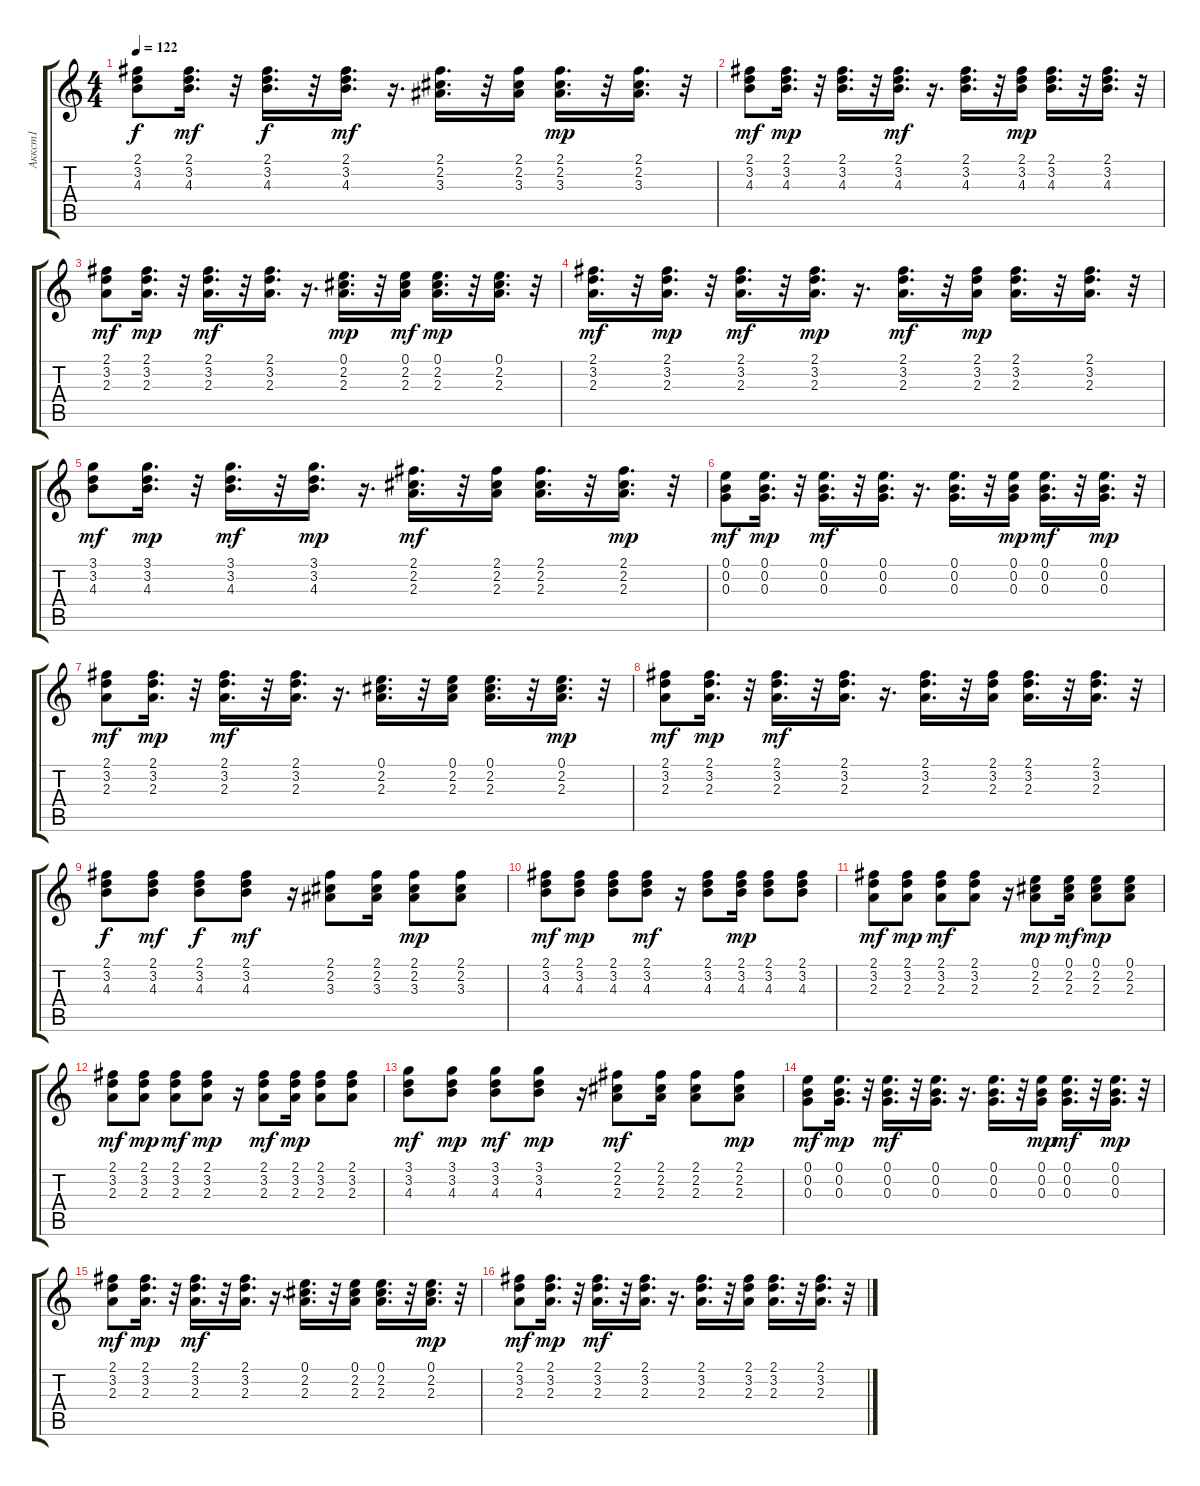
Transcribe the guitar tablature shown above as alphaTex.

\track ("Аккст1" "Аккст1") {instrument acousticguitarsteel}
\staff {score tabs}
\tuning (E4 B3 G3 D3 A2 E2) {hide}
\ts (4 4)
\tempo 122
\clef g2
\ks c
(2.1 3.2 4.3).8{dy f} (2.1 3.2 4.3).16{d dy mf} r.32 (2.1 3.2 4.3).16{d dy f} r.32 (2.1 3.2 4.3).16{d dy mf} r.16{d} (2.1 2.2 3.3).16{d} r.32 (2.1 2.2 3.3).16 (2.1 2.2 3.3).16{d dy mp} r.32 (2.1 2.2 3.3).16{d} r.32 |
(2.1 3.2 4.3).8{dy mf} (2.1 3.2 4.3).16{d dy mp} r.32 (2.1 3.2 4.3).16{d} r.32 (2.1 3.2 4.3).16{d dy mf} r.16{d} (2.1 3.2 4.3).16{d} r.32 (2.1 3.2 4.3).16{dy mp} (2.1 3.2 4.3).16{d} r.32 (2.1 3.2 4.3).16{d} r.32 |
(2.1 3.2 2.3).8{dy mf} (2.1 3.2 2.3).16{d dy mp} r.32 (2.1 3.2 2.3).16{d dy mf} r.32 (2.1 3.2 2.3).16{d} r.16{d} (0.1 2.2 2.3).16{d dy mp} r.32 (0.1 2.2 2.3).16{dy mf} (0.1 2.2 2.3).16{d dy mp} r.32 (0.1 2.2 2.3).16{d} r.32 |
(2.1 3.2 2.3).16{d dy mf} r.32 (2.1 3.2 2.3).16{d dy mp} r.32 (2.1 3.2 2.3).16{d dy mf} r.32 (2.1 3.2 2.3).16{d dy mp} r.16{d} (2.1 3.2 2.3).16{d dy mf} r.32 (2.1 3.2 2.3).16{dy mp} (2.1 3.2 2.3).16{d} r.32 (2.1 3.2 2.3).16{d} r.32 |
(3.1 3.2 4.3).8{dy mf} (3.1 3.2 4.3).16{d dy mp} r.32 (3.1 3.2 4.3).16{d dy mf} r.32 (3.1 3.2 4.3).16{d dy mp} r.16{d} (2.1 2.2 2.3).16{d dy mf} r.32 (2.1 2.2 2.3).16 (2.1 2.2 2.3).16{d} r.32 (2.1 2.2 2.3).16{d dy mp} r.32 |
(0.1 0.2 0.3).8{dy mf} (0.1 0.2 0.3).16{d dy mp} r.32 (0.1 0.2 0.3).16{d dy mf} r.32 (0.1 0.2 0.3).16{d} r.16{d} (0.1 0.2 0.3).16{d} r.32 (0.1 0.2 0.3).16{dy mp} (0.1 0.2 0.3).16{d dy mf} r.32 (0.1 0.2 0.3).16{d dy mp} r.32 |
(2.1 3.2 2.3).8{dy mf} (2.1 3.2 2.3).16{d dy mp} r.32 (2.1 3.2 2.3).16{d dy mf} r.32 (2.1 3.2 2.3).16{d} r.16{d} (0.1 2.2 2.3).16{d} r.32 (0.1 2.2 2.3).16 (0.1 2.2 2.3).16{d} r.32 (0.1 2.2 2.3).16{d dy mp} r.32 |
(2.1 3.2 2.3).8{dy mf} (2.1 3.2 2.3).16{d dy mp} r.32 (2.1 3.2 2.3).16{d dy mf} r.32 (2.1 3.2 2.3).16{d} r.16{d} (2.1 3.2 2.3).16{d} r.32 (2.1 3.2 2.3).16 (2.1 3.2 2.3).16{d} r.32 (2.1 3.2 2.3).16{d} r.32 |
(2.1 3.2 4.3).8{dy f} (2.1 3.2 4.3).8{dy mf} (2.1 3.2 4.3).8{dy f} (2.1 3.2 4.3).8{dy mf} r.16 (2.1 2.2 3.3).8 (2.1 2.2 3.3).16 (2.1 2.2 3.3).8{dy mp} (2.1 2.2 3.3).8 |
(2.1 3.2 4.3).8{dy mf} (2.1 3.2 4.3).8{dy mp} (2.1 3.2 4.3).8 (2.1 3.2 4.3).8{dy mf} r.16 (2.1 3.2 4.3).8 (2.1 3.2 4.3).16{dy mp} (2.1 3.2 4.3).8 (2.1 3.2 4.3).8 |
(2.1 3.2 2.3).8{dy mf} (2.1 3.2 2.3).8{dy mp} (2.1 3.2 2.3).8{dy mf} (2.1 3.2 2.3).8 r.16 (0.1 2.2 2.3).8{dy mp} (0.1 2.2 2.3).16{dy mf} (0.1 2.2 2.3).8{dy mp} (0.1 2.2 2.3).8 |
(2.1 3.2 2.3).8{dy mf} (2.1 3.2 2.3).8{dy mp} (2.1 3.2 2.3).8{dy mf} (2.1 3.2 2.3).8{dy mp} r.16 (2.1 3.2 2.3).8{dy mf} (2.1 3.2 2.3).16{dy mp} (2.1 3.2 2.3).8 (2.1 3.2 2.3).8 |
(3.1 3.2 4.3).8{dy mf} (3.1 3.2 4.3).8{dy mp} (3.1 3.2 4.3).8{dy mf} (3.1 3.2 4.3).8{dy mp} r.16 (2.1 2.2 2.3).8{dy mf} (2.1 2.2 2.3).16 (2.1 2.2 2.3).8 (2.1 2.2 2.3).8{dy mp} |
(0.1 0.2 0.3).8{dy mf} (0.1 0.2 0.3).16{d dy mp} r.32 (0.1 0.2 0.3).16{d dy mf} r.32 (0.1 0.2 0.3).16{d} r.16{d} (0.1 0.2 0.3).16{d} r.32 (0.1 0.2 0.3).16{dy mp} (0.1 0.2 0.3).16{d dy mf} r.32 (0.1 0.2 0.3).16{d dy mp} r.32 |
(2.1 3.2 2.3).8{dy mf} (2.1 3.2 2.3).16{d dy mp} r.32 (2.1 3.2 2.3).16{d dy mf} r.32 (2.1 3.2 2.3).16{d} r.16{d} (0.1 2.2 2.3).16{d} r.32 (0.1 2.2 2.3).16 (0.1 2.2 2.3).16{d} r.32 (0.1 2.2 2.3).16{d dy mp} r.32 |
(2.1 3.2 2.3).8{dy mf} (2.1 3.2 2.3).16{d dy mp} r.32 (2.1 3.2 2.3).16{d dy mf} r.32 (2.1 3.2 2.3).16{d} r.16{d} (2.1 3.2 2.3).16{d} r.32 (2.1 3.2 2.3).16 (2.1 3.2 2.3).16{d} r.32 (2.1 3.2 2.3).16{d} r.32
